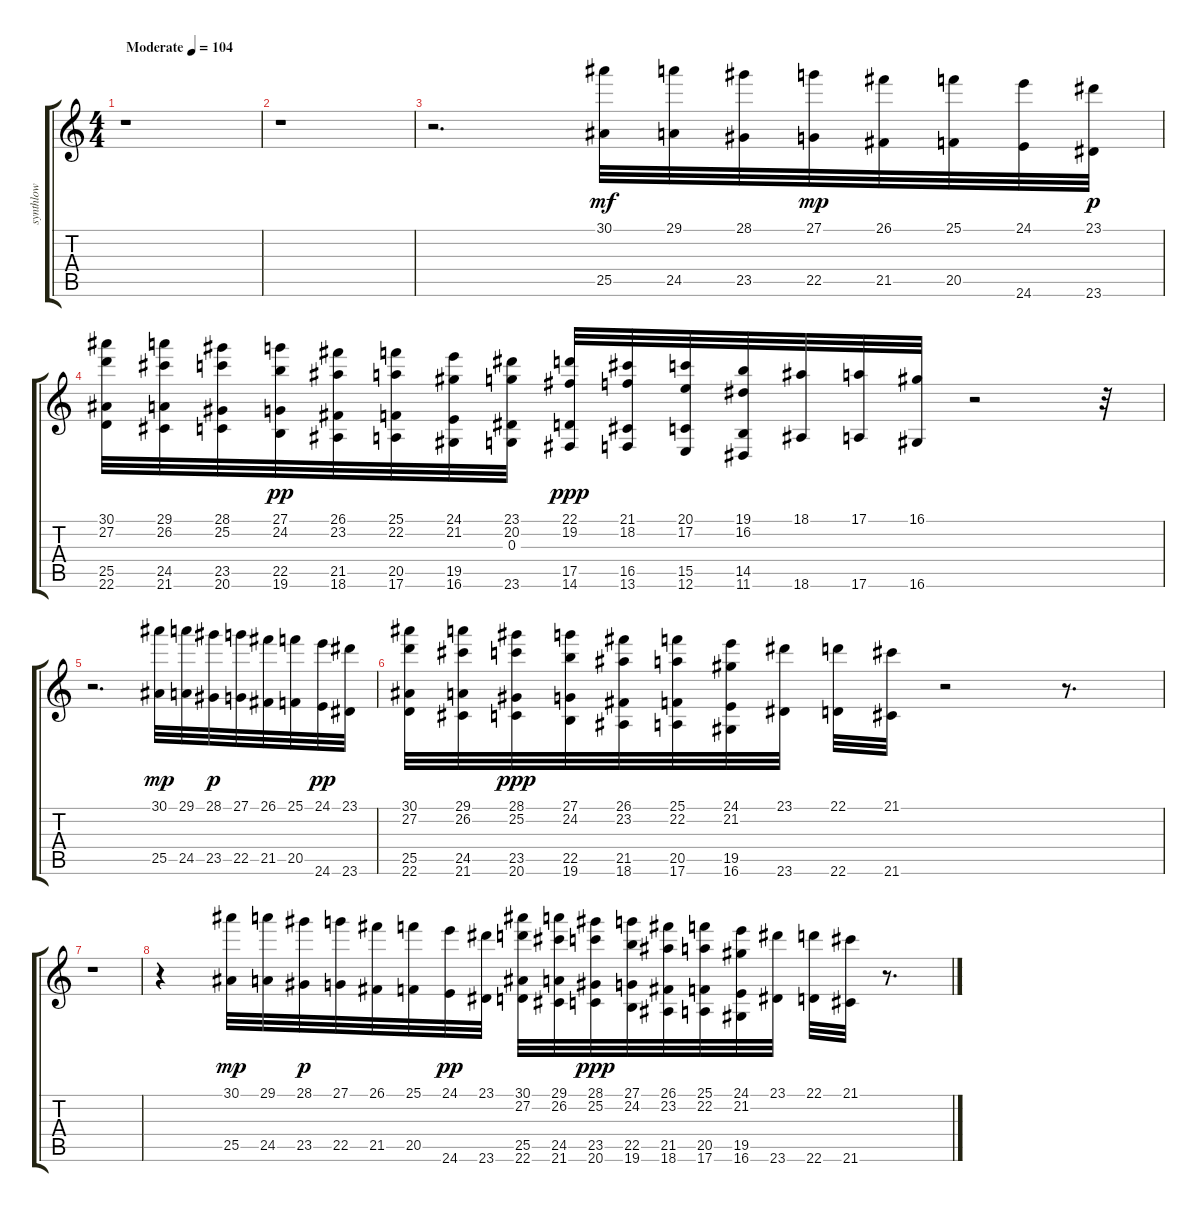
\track ("synthlow" "synthlow") {instrument bassoon}
\staff {score tabs}
\tuning (E4 B3 G3 D3 A2 E2) {hide}
\ts (4 4)
\tempo (104 "Moderate")
\clef g2
\ks c
r.1{dy mf instrument bassoon} |
r.1 |
r.2{d} (30.1 25.5).32 (29.1 24.5).32 (28.1 23.5).32 (27.1 22.5).32{dy mp} (26.1 21.5).32 (25.1 20.5).32 (24.1 24.6).32 (23.1 23.6).32{dy p} |
(30.1 27.2 25.5 22.6).32 (29.1 26.2 24.5 21.6).32 (28.1 25.2 23.5 20.6).32 (27.1 24.2 22.5 19.6).32{dy pp} (26.1 23.2 21.5 18.6).32 (25.1 22.2 20.5 17.6).32 (24.1 21.2 19.5 16.6).32 (23.1 20.2 0.3 23.6).32 (22.1 19.2 17.5 14.6).32{dy ppp} (21.1 18.2 16.5 13.6).32 (20.1 17.2 15.5 12.6).32 (19.1 16.2 14.5 11.6).32 (18.1 18.6).32 (17.1 17.6).32 (16.1 16.6).32 r.2 r.32 |
r.2{d} (30.1 25.5).32{dy mp} (29.1 24.5).32 (28.1 23.5).32{dy p} (27.1 22.5).32 (26.1 21.5).32 (25.1 20.5).32 (24.1 24.6).32{dy pp} (23.1 23.6).32 |
(30.1 27.2 25.5 22.6).32 (29.1 26.2 24.5 21.6).32 (28.1 25.2 23.5 20.6).32{dy ppp} (27.1 24.2 22.5 19.6).32 (26.1 23.2 21.5 18.6).32 (25.1 22.2 20.5 17.6).32 (24.1 21.2 19.5 16.6).32 (23.1 23.6).32 (22.1 22.6).32 (21.1 21.6).32 r.2 r.8{d} |
r.1 |
r.4 (30.1 25.5).32{dy mp} (29.1 24.5).32 (28.1 23.5).32{dy p} (27.1 22.5).32 (26.1 21.5).32 (25.1 20.5).32 (24.1 24.6).32{dy pp} (23.1 23.6).32 (30.1 27.2 25.5 22.6).32 (29.1 26.2 24.5 21.6).32 (28.1 25.2 23.5 20.6).32{dy ppp} (27.1 24.2 22.5 19.6).32 (26.1 23.2 21.5 18.6).32 (25.1 22.2 20.5 17.6).32 (24.1 21.2 19.5 16.6).32 (23.1 23.6).32 (22.1 22.6).32 (21.1 21.6).32 r.8{d}
